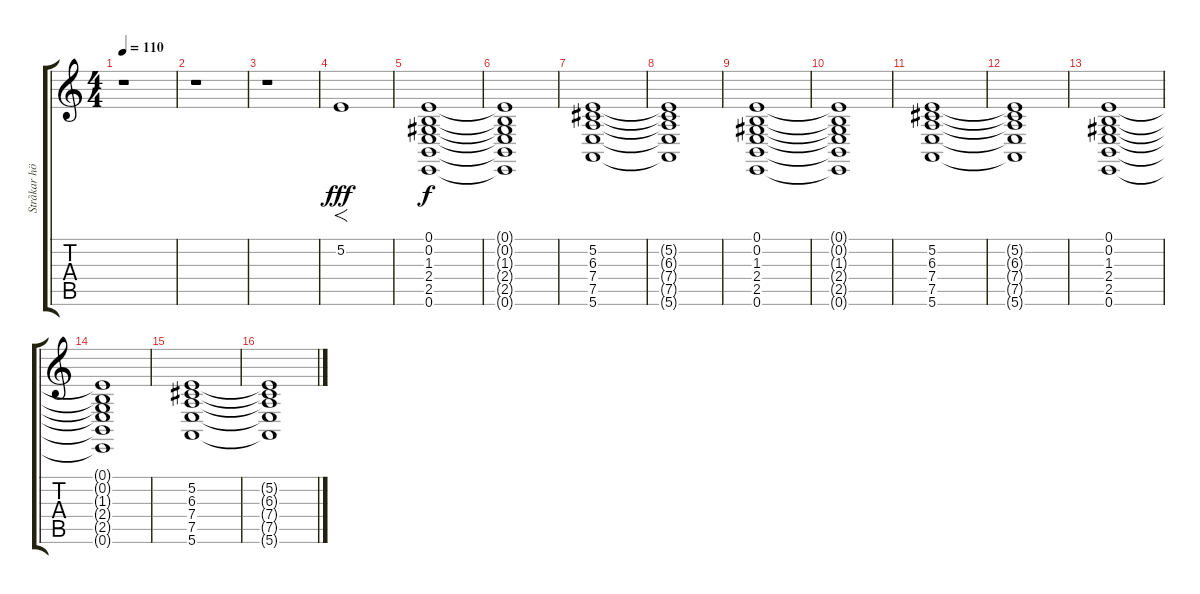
\track ("Stråkar höger" "Stråkar hö") {instrument synthstrings1}
\staff {score tabs}
\tuning (E4 B3 G3 D3 A2 E2) {hide}
\ts (4 4)
\tempo 110
\clef g2
\ks c
r.1{dy fff instrument synthstrings1} |
r.1 |
r.1 |
5.2.1{f} |
(0.1 0.2 1.3 2.4 2.5 0.6).1{dy f} |
(0.1{t} 0.2{t} 1.3{t} 2.4{t} 2.5{t} 0.6{t}).1 |
(5.2 6.3 7.4 7.5 5.6).1 |
(5.2{t} 6.3{t} 7.4{t} 7.5{t} 5.6{t}).1 |
(0.1 0.2 1.3 2.4 2.5 0.6).1 |
(0.1{t} 0.2{t} 1.3{t} 2.4{t} 2.5{t} 0.6{t}).1 |
(5.2 6.3 7.4 7.5 5.6).1 |
(5.2{t} 6.3{t} 7.4{t} 7.5{t} 5.6{t}).1 |
(0.1 0.2 1.3 2.4 2.5 0.6).1 |
(0.1{t} 0.2{t} 1.3{t} 2.4{t} 2.5{t} 0.6{t}).1 |
(5.2 6.3 7.4 7.5 5.6).1 |
(5.2{t} 6.3{t} 7.4{t} 7.5{t} 5.6{t}).1
